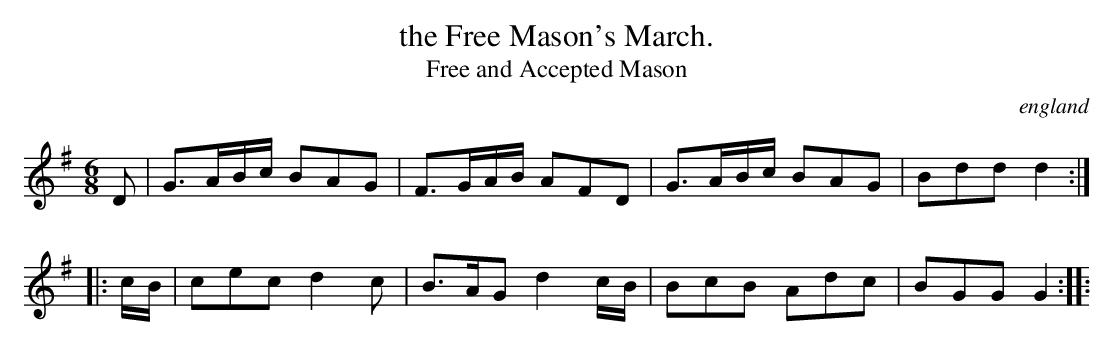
X:1
T:the Free Mason's March.
T:Free and Accepted Mason
O:england
M:6/8
L:1/8
K:G
D   |G>AB/c/ BAG|F>GA/B/ AFD   |G>AB/c/ BAG|Bdd d2::
c/B/|cec     d2c|B>AG    d2c/B/|BcB     Adc|BGG G2::
